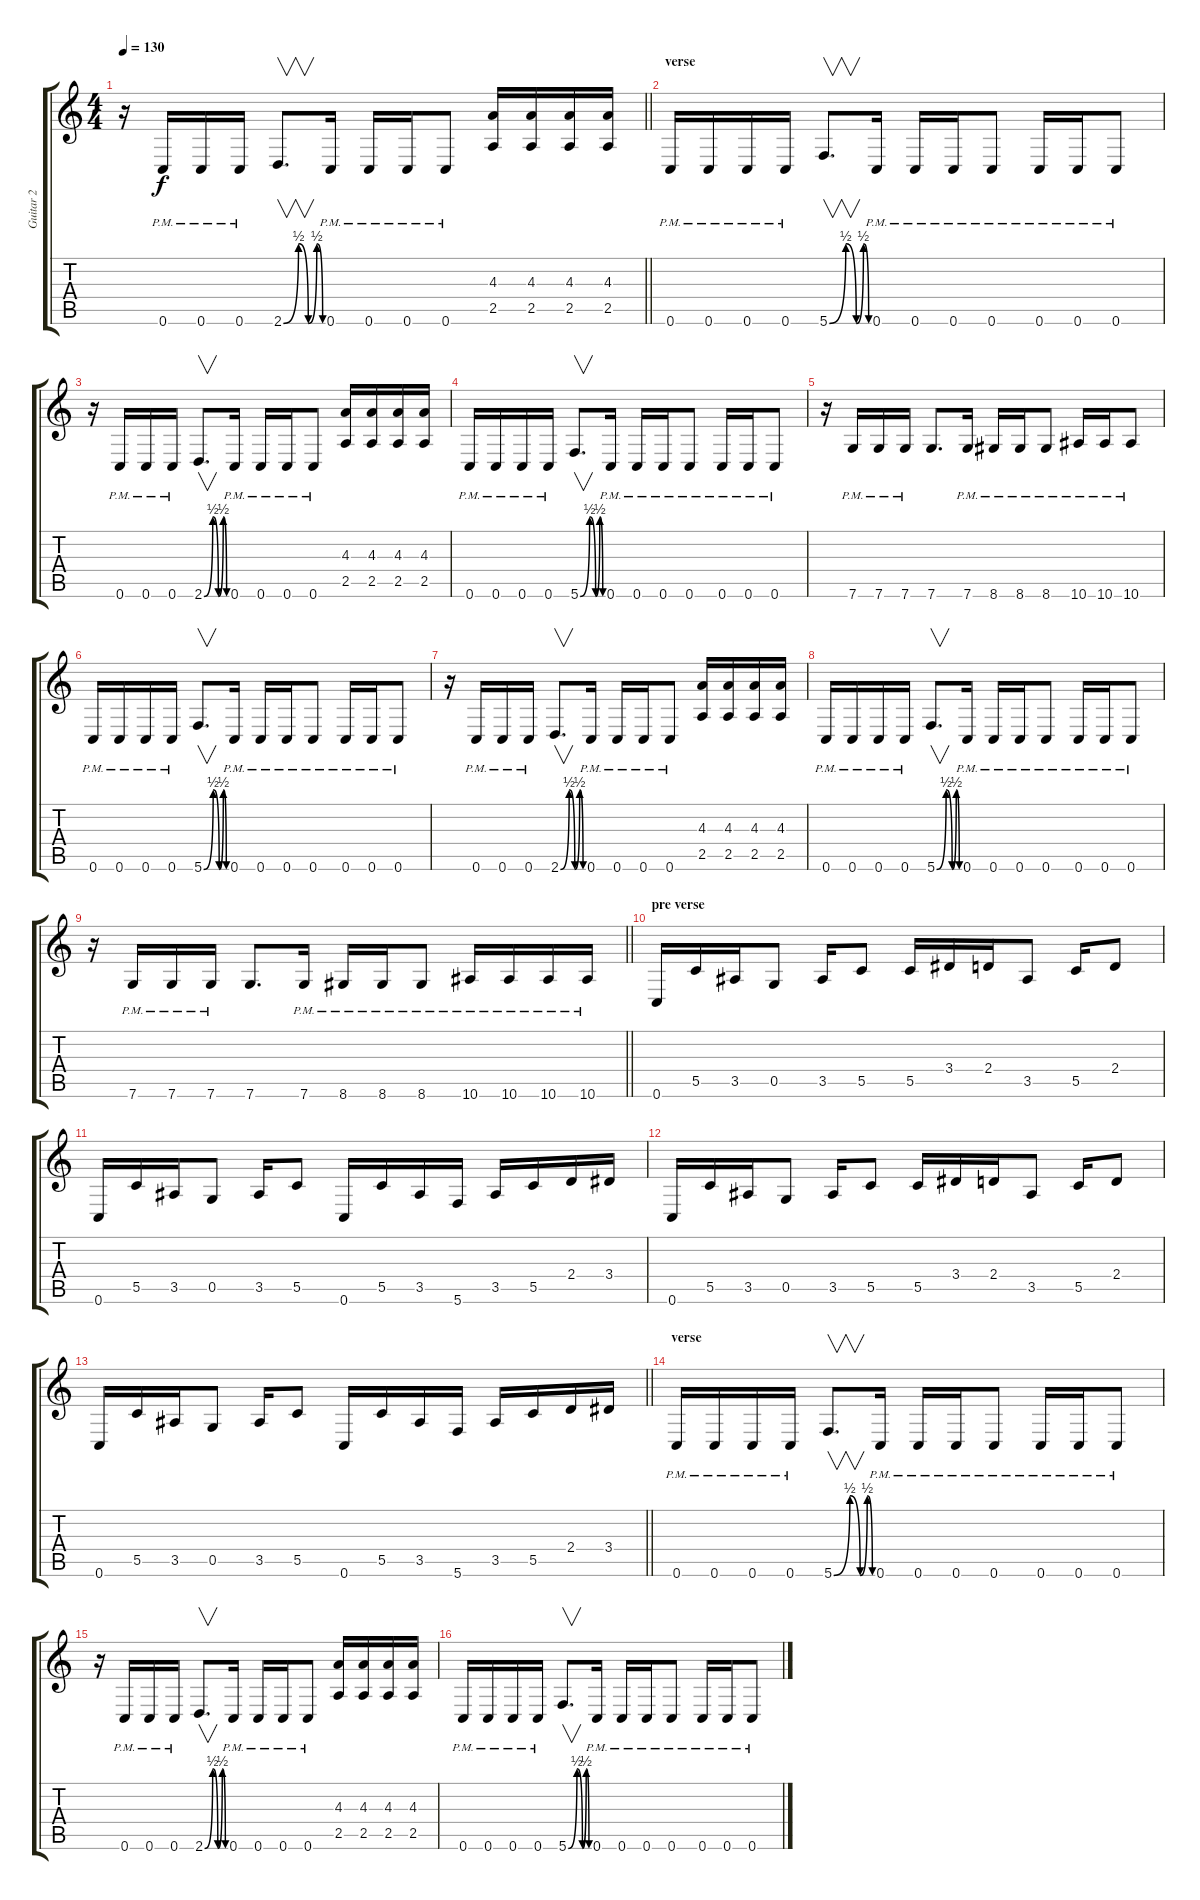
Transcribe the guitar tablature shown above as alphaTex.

\track ("Guitar 2" "Guitar 2") {instrument distortionguitar}
\staff {score tabs}
\tuning (D4 A3 F3 C3 G2 C2) {hide}
\ts (4 4)
\tempo 130
\clef g2
\barLineRight lightlight
\ks c
r.16{dy f} 0.6{pm}.16 0.6{pm}.16 0.6{pm}.16 2.6{be (custom 0 0 23 2 38 0 51 2 60 0)}.8{v d} 0.6{pm}.16 0.6{pm}.16 0.6{pm}.16 0.6{pm}.8 (4.3 2.5).16 (4.3 2.5).16 (4.3 2.5).16 (4.3 2.5).16 |
\section ("" "verse")
0.6{pm}.16 0.6{pm}.16 0.6{pm}.16 0.6{pm}.16 5.6{be (custom 0 0 25 2 41 0 52 2 60 0)}.8{v d} 0.6{pm}.16 0.6{pm}.16 0.6{pm}.16 0.6{pm}.8 0.6{pm}.16 0.6{pm}.16 0.6{pm}.8 |
r.16 0.6{pm}.16 0.6{pm}.16 0.6{pm}.16 2.6{be (custom 0 0 23 2 38 0 51 2 60 0)}.8{v d} 0.6{pm}.16 0.6{pm}.16 0.6{pm}.16 0.6{pm}.8 (4.3 2.5).16 (4.3 2.5).16 (4.3 2.5).16 (4.3 2.5).16 |
0.6{pm}.16 0.6{pm}.16 0.6{pm}.16 0.6{pm}.16 5.6{be (custom 0 0 25 2 41 0 52 2 60 0)}.8{v d} 0.6{pm}.16 0.6{pm}.16 0.6{pm}.16 0.6{pm}.8 0.6{pm}.16 0.6{pm}.16 0.6{pm}.8 |
r.16 7.6{pm}.16 7.6{pm}.16 7.6{pm}.16 7.6.8{d} 7.6{pm}.16 8.6{pm}.16 8.6{pm}.16 8.6{pm}.8 10.6{pm}.16 10.6{pm}.16 10.6{pm}.8 |
0.6{pm}.16 0.6{pm}.16 0.6{pm}.16 0.6{pm}.16 5.6{be (custom 0 0 25 2 41 0 52 2 60 0)}.8{v d} 0.6{pm}.16 0.6{pm}.16 0.6{pm}.16 0.6{pm}.8 0.6{pm}.16 0.6{pm}.16 0.6{pm}.8 |
r.16 0.6{pm}.16 0.6{pm}.16 0.6{pm}.16 2.6{be (custom 0 0 23 2 38 0 51 2 60 0)}.8{v d} 0.6{pm}.16 0.6{pm}.16 0.6{pm}.16 0.6{pm}.8 (4.3 2.5).16 (4.3 2.5).16 (4.3 2.5).16 (4.3 2.5).16 |
0.6{pm}.16 0.6{pm}.16 0.6{pm}.16 0.6{pm}.16 5.6{be (custom 0 0 25 2 41 0 52 2 60 0)}.8{v d} 0.6{pm}.16 0.6{pm}.16 0.6{pm}.16 0.6{pm}.8 0.6{pm}.16 0.6{pm}.16 0.6{pm}.8 |
\barLineRight lightlight
r.16 7.6{pm}.16 7.6{pm}.16 7.6{pm}.16 7.6.8{d} 7.6{pm}.16 8.6{pm}.16 8.6{pm}.16 8.6{pm}.8 10.6{pm}.16 10.6{pm}.16 10.6{pm}.16 10.6{pm}.16 |
\section ("" "pre verse")
0.6.16 5.5.16 3.5.16 0.5.8 3.5.16 5.5.8 5.5.16 3.4.16 2.4.16 3.5.8 5.5.16 2.4.8 |
0.6.16 5.5.16 3.5.16 0.5.8 3.5.16 5.5.8 0.6.16 5.5.16 3.5.16 5.6.16 3.5.16 5.5.16 2.4.16 3.4.16 |
0.6.16 5.5.16 3.5.16 0.5.8 3.5.16 5.5.8 5.5.16 3.4.16 2.4.16 3.5.8 5.5.16 2.4.8 |
\barLineRight lightlight
0.6.16 5.5.16 3.5.16 0.5.8 3.5.16 5.5.8 0.6.16 5.5.16 3.5.16 5.6.16 3.5.16 5.5.16 2.4.16 3.4.16 |
\section ("" "verse")
0.6{pm}.16 0.6{pm}.16 0.6{pm}.16 0.6{pm}.16 5.6{be (custom 0 0 25 2 41 0 52 2 60 0)}.8{v d} 0.6{pm}.16 0.6{pm}.16 0.6{pm}.16 0.6{pm}.8 0.6{pm}.16 0.6{pm}.16 0.6{pm}.8 |
r.16 0.6{pm}.16 0.6{pm}.16 0.6{pm}.16 2.6{be (custom 0 0 23 2 38 0 51 2 60 0)}.8{v d} 0.6{pm}.16 0.6{pm}.16 0.6{pm}.16 0.6{pm}.8 (4.3 2.5).16 (4.3 2.5).16 (4.3 2.5).16 (4.3 2.5).16 |
0.6{pm}.16 0.6{pm}.16 0.6{pm}.16 0.6{pm}.16 5.6{be (custom 0 0 25 2 41 0 52 2 60 0)}.8{v d} 0.6{pm}.16 0.6{pm}.16 0.6{pm}.16 0.6{pm}.8 0.6{pm}.16 0.6{pm}.16 0.6{pm}.8
